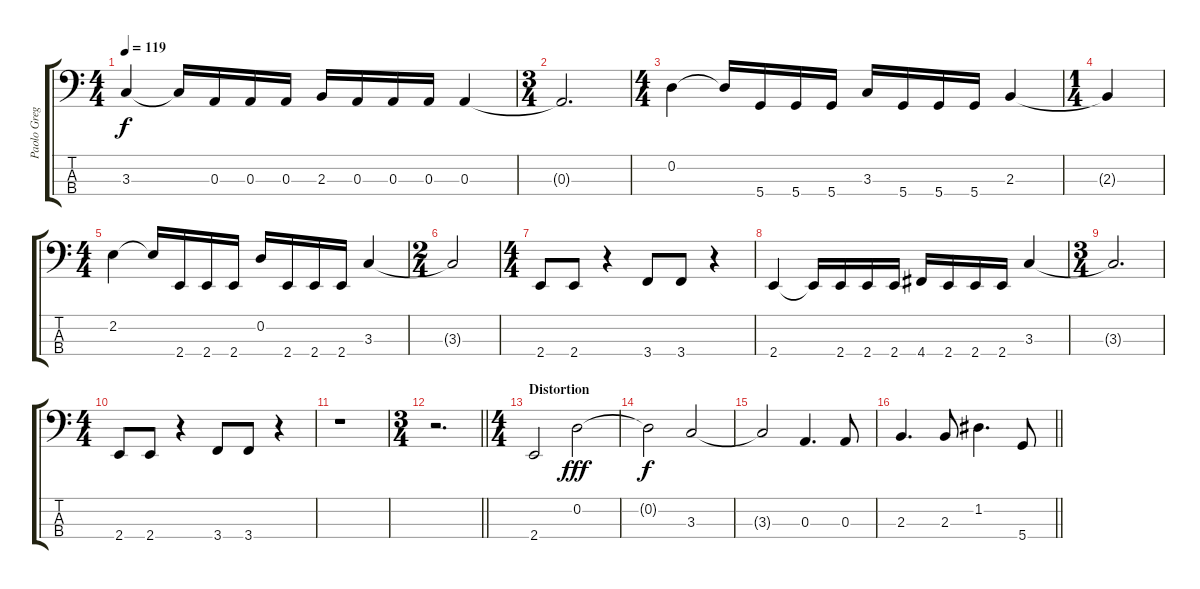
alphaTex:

\track ("Paolo Gregoletto (Bass Guitar)" "Paolo Greg") {instrument electricbassfinger}
\staff {score tabs}
\tuning (G2 D2 A1 D1) {hide}
\ts (4 4)
\tempo 119
\clef f4
\ks c
3.3.4{dy f} 3.3{t}.16 0.3.16 0.3.16 0.3.16 2.3.16 0.3.16 0.3.16 0.3.16 0.3.4 |
\ts (3 4)
0.3{t}.2{d} |
\ts (4 4)
0.2.4 0.2{t}.16 5.4.16 5.4.16 5.4.16 3.3.16 5.4.16 5.4.16 5.4.16 2.3.4 |
\ts (1 4)
2.3{t}.4 |
\ts (4 4)
2.2.4 2.2{t}.16 2.4.16 2.4.16 2.4.16 0.2.16 2.4.16 2.4.16 2.4.16 3.3.4 |
\ts (2 4)
3.3{t}.2 |
\ts (4 4)
2.4.8 2.4.8 r.4 3.4.8 3.4.8 r.4 |
2.4.4 2.4{t}.16 2.4.16 2.4.16 2.4.16 4.4.16 2.4.16 2.4.16 2.4.16 3.3.4 |
\ts (3 4)
3.3{t}.2{d} |
\ts (4 4)
2.4.8 2.4.8 r.4 3.4.8 3.4.8 r.4 |
r.1 |
\ts (3 4)
\barLineRight lightlight
r.2{d} |
\ts (4 4)
\section ("" "Distortion ")
2.4.2{volume 11} 0.2.2{dy fff} |
0.2{t}.2{dy f} 3.3.2 |
3.3{t}.2 0.3.4{d} 0.3.8 |
\barLineRight lightlight
2.3.4{d} 2.3.8 1.2.4{d} 5.4.8
